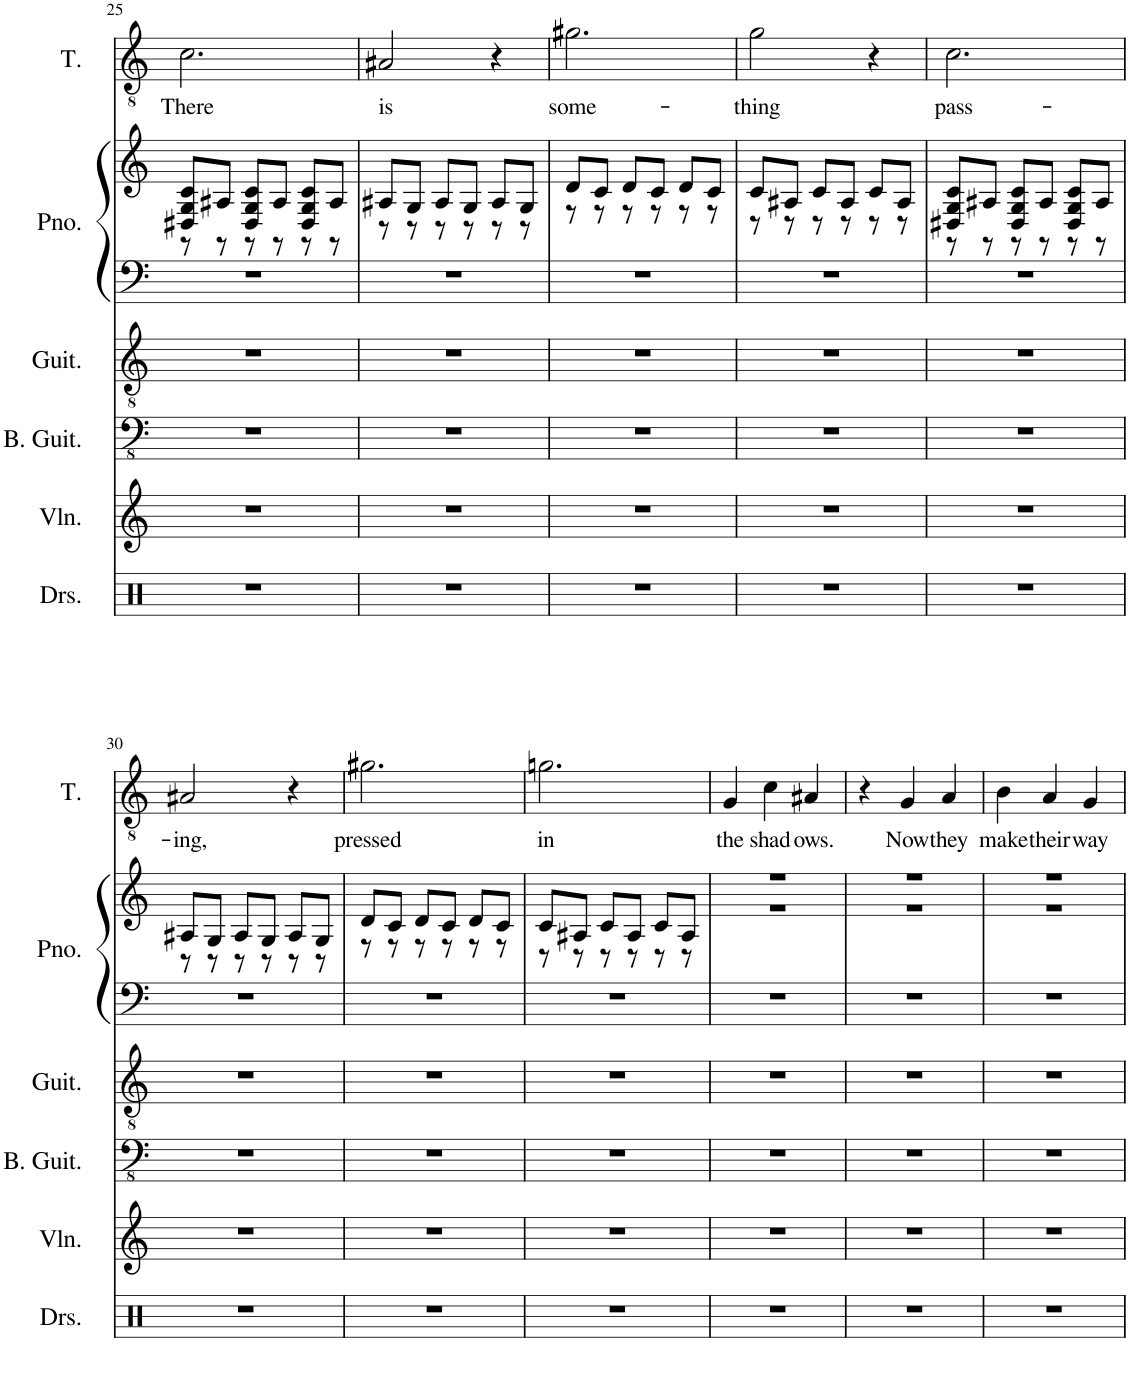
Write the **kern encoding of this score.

**kern	**kern	**kern	**kern	**kern	**kern	**kern	**text
*part6	*part5	*part4	*part3	*part2	*part2	*part1	*part1
*staff7	*staff6	*staff5	*staff4	*staff3	*staff2	*staff1	*staff1
*I"Drumset	*I"Violin	*I"Bass Guitar	*I"Guitar	*I"Piano	*	*I"Tenor	*
*I'Drs.	*I'Vln.	*I'B. Guit.	*I'Guit.	*I'Pno.	*	*I'T.	*
!!LO:PB:g=z
*clefX	*clefG2	*clefFv4	*clefGv2	*clefF4	*clefG2	*clefGv2	*
*k[]	*k[]	*k[]	*k[]	*k[]	*k[]	*k[]	*
*M3/4	*M3/4	*M3/4	*M3/4	*M3/4	*M3/4	*M3/4	*
=25	=25	=25	=25	=25	=25	=25	=25
*	*	*	*	*	*^	*	*
!	!	!	!	!	!	!	!	!LO:LY:b
2.r	2.r	2.r	2.r	2.r	8D#X/ 8G/ 8c/L	8r	2.c\	There
.	.	.	.	.	8A#X/J	8r	.	.
.	.	.	.	.	8D#/ 8G/ 8c/L	8r	.	.
.	.	.	.	.	8A#/J	8r	.	.
.	.	.	.	.	8D#/ 8G/ 8c/L	8r	.	.
.	.	.	.	.	8A#/J	8r	.	.
=26	=26	=26	=26	=26	=26	=26	=26	=26
!	!	!	!	!	!	!	!	!LO:LY:b
2.r	2.r	2.r	2.r	2.r	8A#X/L	8r	2A#X/	is
.	.	.	.	.	8G/J	8r	.	.
.	.	.	.	.	8A#/L	8r	.	.
.	.	.	.	.	8G/J	8r	.	.
.	.	.	.	.	8A#/L	8r	4r	.
.	.	.	.	.	8G/J	8r	.	.
=27	=27	=27	=27	=27	=27	=27	=27	=27
!	!	!	!	!	!	!	!	!LO:LY:b
2.r	2.r	2.r	2.r	2.r	8d/L	8r	2.g#X\	some-
.	.	.	.	.	8c/J	8r	.	.
.	.	.	.	.	8d/L	8r	.	.
.	.	.	.	.	8c/J	8r	.	.
.	.	.	.	.	8d/L	8r	.	.
.	.	.	.	.	8c/J	8r	.	.
=28	=28	=28	=28	=28	=28	=28	=28	=28
!	!	!	!	!	!	!	!	!LO:LY:b
2.r	2.r	2.r	2.r	2.r	8c/L	8r	2g\	-thing
.	.	.	.	.	8A#X/J	8r	.	.
.	.	.	.	.	8c/L	8r	.	.
.	.	.	.	.	8A#/J	8r	.	.
.	.	.	.	.	8c/L	8r	4r	.
.	.	.	.	.	8A#/J	8r	.	.
=29	=29	=29	=29	=29	=29	=29	=29	=29
!	!	!	!	!	!	!	!	!LO:LY:b
2.r	2.r	2.r	2.r	2.r	8D#X/ 8G/ 8c/L	8r	2.c\	pass-
.	.	.	.	.	8A#X/J	8r	.	.
.	.	.	.	.	8D#/ 8G/ 8c/L	8r	.	.
.	.	.	.	.	8A#/J	8r	.	.
.	.	.	.	.	8D#/ 8G/ 8c/L	8r	.	.
.	.	.	.	.	8A#/J	8r	.	.
!!LO:LB:g=z
=30	=30	=30	=30	=30	=30	=30	=30	=30
!	!	!	!	!	!	!	!	!LO:LY:b
2.r	2.r	2.r	2.r	2.r	8A#X/L	8r	2A#X/	-ing,
.	.	.	.	.	8G/J	8r	.	.
.	.	.	.	.	8A#/L	8r	.	.
.	.	.	.	.	8G/J	8r	.	.
.	.	.	.	.	8A#/L	8r	4r	.
.	.	.	.	.	8G/J	8r	.	.
=31	=31	=31	=31	=31	=31	=31	=31	=31
!	!	!	!	!	!	!	!	!LO:LY:b
2.r	2.r	2.r	2.r	2.r	8d/L	8r	2.g#X\	pressed
.	.	.	.	.	8c/J	8r	.	.
.	.	.	.	.	8d/L	8r	.	.
.	.	.	.	.	8c/J	8r	.	.
.	.	.	.	.	8d/L	8r	.	.
.	.	.	.	.	8c/J	8r	.	.
=32	=32	=32	=32	=32	=32	=32	=32	=32
!	!	!	!	!	!	!	!	!LO:LY:b
2.r	2.r	2.r	2.r	2.r	8c/L	8r	2.gn\	in
.	.	.	.	.	8A#X/J	8r	.	.
.	.	.	.	.	8c/L	8r	.	.
.	.	.	.	.	8A#/J	8r	.	.
.	.	.	.	.	8c/L	8r	.	.
.	.	.	.	.	8A#/J	8r	.	.
=33	=33	=33	=33	=33	=33	=33	=33	=33
!	!	!	!	!	!	!	!	!LO:LY:b
2.r	2.r	2.r	2.r	2.r	2.r	2.r	4G/	the
!	!	!	!	!	!	!	!	!LO:LY:b
.	.	.	.	.	.	.	4c\	shad-
!	!	!	!	!	!	!	!	!LO:LY:b
.	.	.	.	.	.	.	4A#X/	-ows.
=34	=34	=34	=34	=34	=34	=34	=34	=34
2.r	2.r	2.r	2.r	2.r	2.r	2.r	4r	.
!	!	!	!	!	!	!	!	!LO:LY:b
.	.	.	.	.	.	.	4G/	Now
!	!	!	!	!	!	!	!	!LO:LY:b
.	.	.	.	.	.	.	4A/	they
=35	=35	=35	=35	=35	=35	=35	=35	=35
!	!	!	!	!	!	!	!	!LO:LY:b
2.r	2.r	2.r	2.r	2.r	2.r	2.r	4B\	make
!	!	!	!	!	!	!	!	!LO:LY:b
.	.	.	.	.	.	.	4A/	their
!	!	!	!	!	!	!	!	!LO:LY:b
.	.	.	.	.	.	.	4G/	way
*	*	*	*	*	*v	*v	*	*
=	=	=	=	=	=	=	=
*-	*-	*-	*-	*-	*-	*-	*-
